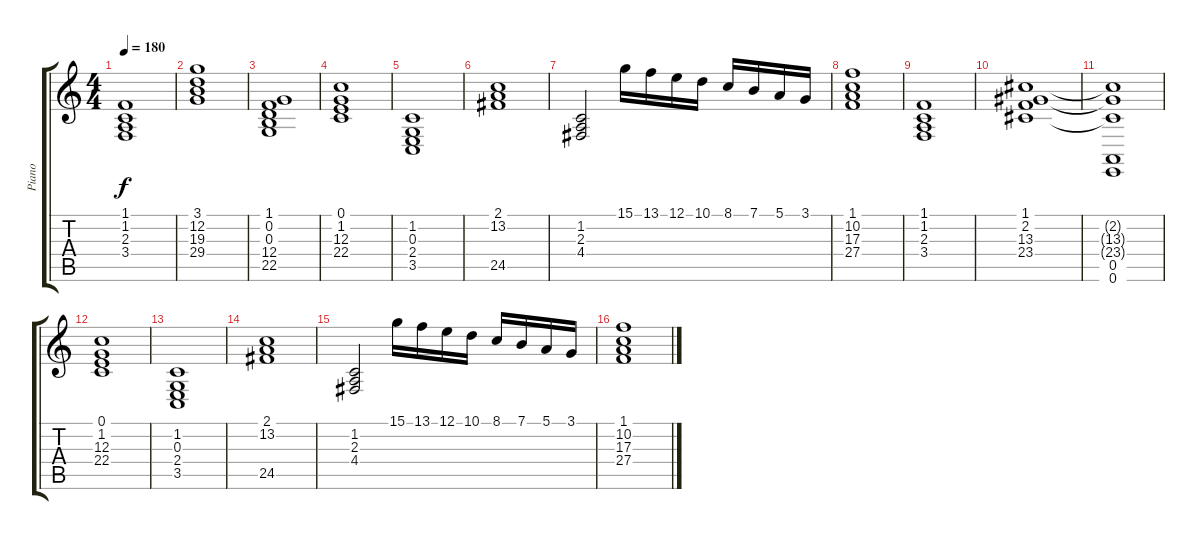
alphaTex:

\track ("Piano" "Piano") {instrument brightacousticpiano}
\staff {score tabs}
\tuning (E4 B3 G3 D3 A2 E2) {hide}
\ts (4 4)
\tempo 180
\clef g2
\ks c
(1.1 1.2 2.3 3.4).1{dy f} |
(3.1 12.2 19.3 29.4).1 |
(1.1 0.2 0.3 12.4 22.5).1 |
(0.1 1.2 12.3 22.4).1 |
(1.2 0.3 2.4 3.5).1 |
(2.1 13.2 24.5).1 |
(1.2 2.3 4.4).2 15.1.16 13.1.16 12.1.16 10.1.16 8.1.16 7.1.16 5.1.16 3.1.16 |
(1.1 10.2 17.3 27.4).1 |
(1.1 1.2 2.3 3.4).1 |
(1.1 2.2 13.3 23.4).1 |
(2.2{t} 13.3{t} 23.4{t} 0.5 0.6).1 |
(0.1 1.2 12.3 22.4).1 |
(1.2 0.3 2.4 3.5).1 |
(2.1 13.2 24.5).1 |
(1.2 2.3 4.4).2 15.1.16 13.1.16 12.1.16 10.1.16 8.1.16 7.1.16 5.1.16 3.1.16 |
(1.1 10.2 17.3 27.4).1
